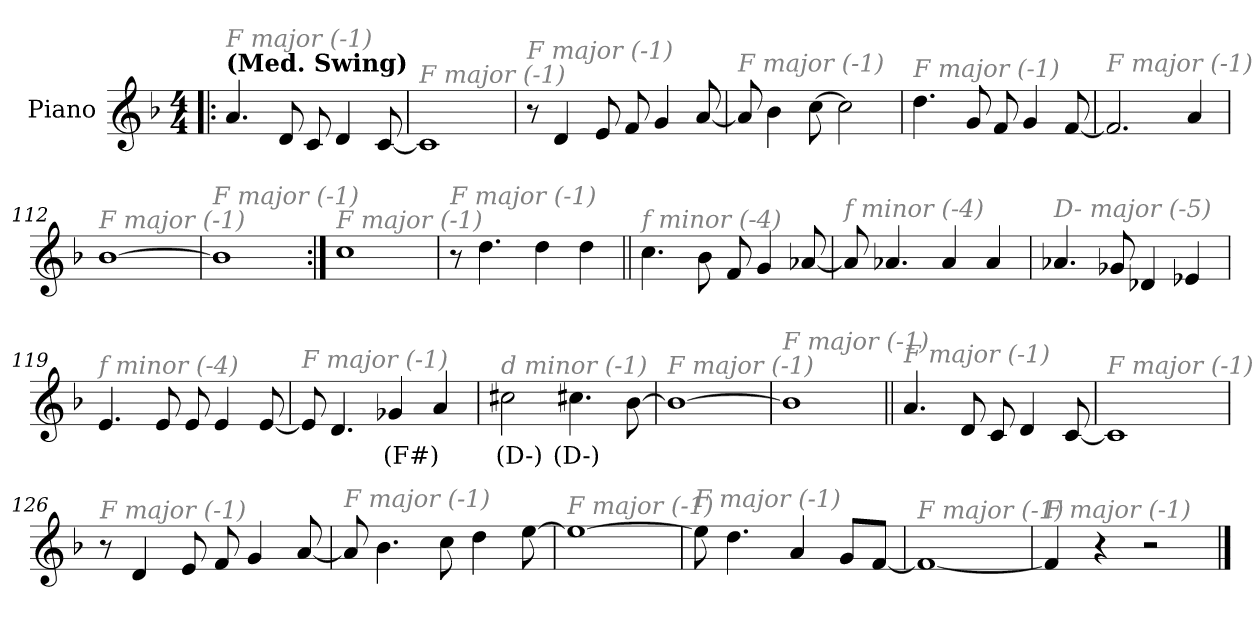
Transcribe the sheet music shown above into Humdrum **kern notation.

**kern	**text
*part1	*part1
*staff1	*staff1
*I"Piano	*
*I'Pno.	*
*clefG2	*
*k[b-]	*
*M4/4	*
*MM120	*
=1!|:	=1!|:
!LO:TX:a:B:t=(Med. Swing)	!
!LO:TX:i:color=#808080:t=F major (-1)	!
4.a/	.
8d/	.
8c/	.
4d/	.
[8c/	.
=107	=107
!LO:TX:i:color=#808080:t=F major (-1)	!
1c]	.
=108	=108
!LO:TX:i:color=#808080:t=F major (-1)	!
8r	.
4d/	.
8e/	.
8f/	.
4g/	.
[8a/	.
!!LO:LB:g=z
=109	=109
!LO:TX:i:color=#808080:t=F major (-1)	!
8a/]	.
4b-\	.
[8cc\	.
2cc\]	.
=110	=110
!LO:TX:i:color=#808080:t=F major (-1)	!
4.dd\	.
8g/	.
8f/	.
4g/	.
[8f/	.
=111	=111
!LO:TX:i:color=#808080:t=F major (-1)	!
2.f/]	.
4a/	.
!!LO:LB:g=z
=112	=112
!LO:TX:i:color=#808080:t=F major (-1)	!
[1b-	.
=113	=113
!LO:TX:i:color=#808080:t=F major (-1)	!
1b-]	.
=114:|!	=114:|!
!LO:TX:i:color=#808080:t=F major (-1)	!
1cc	.
=115	=115
!LO:TX:i:color=#808080:t=F major (-1)	!
8r	.
4.dd\	.
4dd\	.
4dd\	.
!!LO:LB:g=z
=116||	=116||
!LO:TX:i:color=#808080:t=f minor (-4)	!
4.cc\	.
8b-\	.
8f/	.
4g/	.
[8a-X/	.
=117	=117
!LO:TX:i:color=#808080:t=f minor (-4)	!
8a-/]	.
4.a-X/	.
4a-/	.
4a-/	.
=118	=118
!LO:TX:i:color=#808080:t=D- major (-5)	!
4.a-X/	.
8g-X/	.
4d-X/	.
4e-X/	.
=119	=119
!LO:TX:i:color=#808080:t=f minor (-4)	!
4.e/	.
8e/	.
8e/	.
4e/	.
[8e/	.
!!LO:LB:g=z
=120	=120
!LO:TX:i:color=#808080:t=F major (-1)	!
8e/]	.
4.d/	.
4g-Xi/	(F#)
4a/	.
=121	=121
!LO:TX:i:color=#808080:t=d minor (-1)	!
2cc#Xi\	(D-)
4.cc#Xi\	(D-)
[8b-\	.
=122	=122
!LO:TX:i:color=#808080:t=F major (-1)	!
1b-_	.
=123	=123
!LO:TX:i:color=#808080:t=F major (-1)	!
1b-]	.
!!LO:LB:g=z
=124||	=124||
!LO:TX:i:color=#808080:t=F major (-1)	!
4.a/	.
8d/	.
8c/	.
4d/	.
[8c/	.
=125	=125
!LO:TX:i:color=#808080:t=F major (-1)	!
1c]	.
=126	=126
!LO:TX:i:color=#808080:t=F major (-1)	!
8r	.
4d/	.
8e/	.
8f/	.
4g/	.
[8a/	.
=127	=127
!LO:TX:i:color=#808080:t=F major (-1)	!
8a/]	.
4.b-\	.
8cc\	.
4dd\	.
[8ee\	.
!!LO:LB:g=z
=128	=128
!LO:TX:i:color=#808080:t=F major (-1)	!
1ee_	.
=129	=129
!LO:TX:i:color=#808080:t=F major (-1)	!
8ee\]	.
4.dd\	.
4a/	.
8g/L	.
[8f/J	.
=130	=130
!LO:TX:i:color=#808080:t=F major (-1)	!
1f_	.
=131	=131
!LO:TX:i:color=#808080:t=F major (-1)	!
4f/]	.
4r	.
2r	.
==	==
*-	*-
